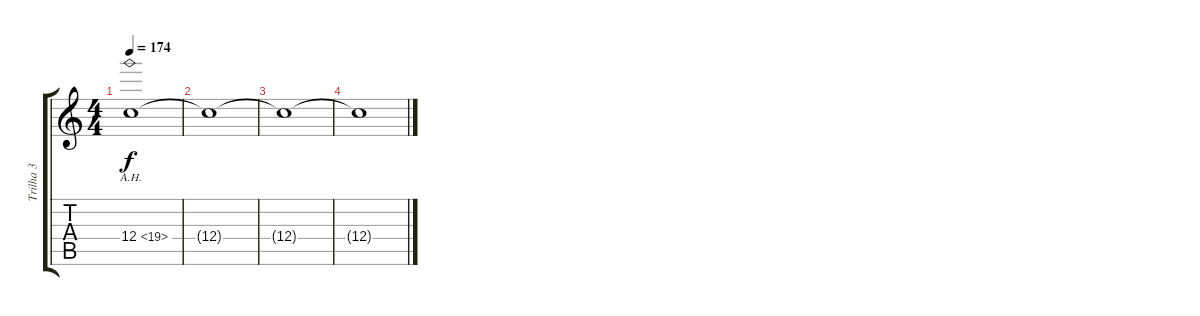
\track ("Trilha 3" "Trilha 3") {instrument distortionguitar}
\staff {score tabs}
\tuning (D4 A3 F3 C3 G2 C2) {hide}
\ts (4 4)
\tempo 174
\clef g2
\ks c
12.4{ah 7}.1{dy f} |
12.4{t}.1 |
12.4{t}.1 |
12.4{t}.1
